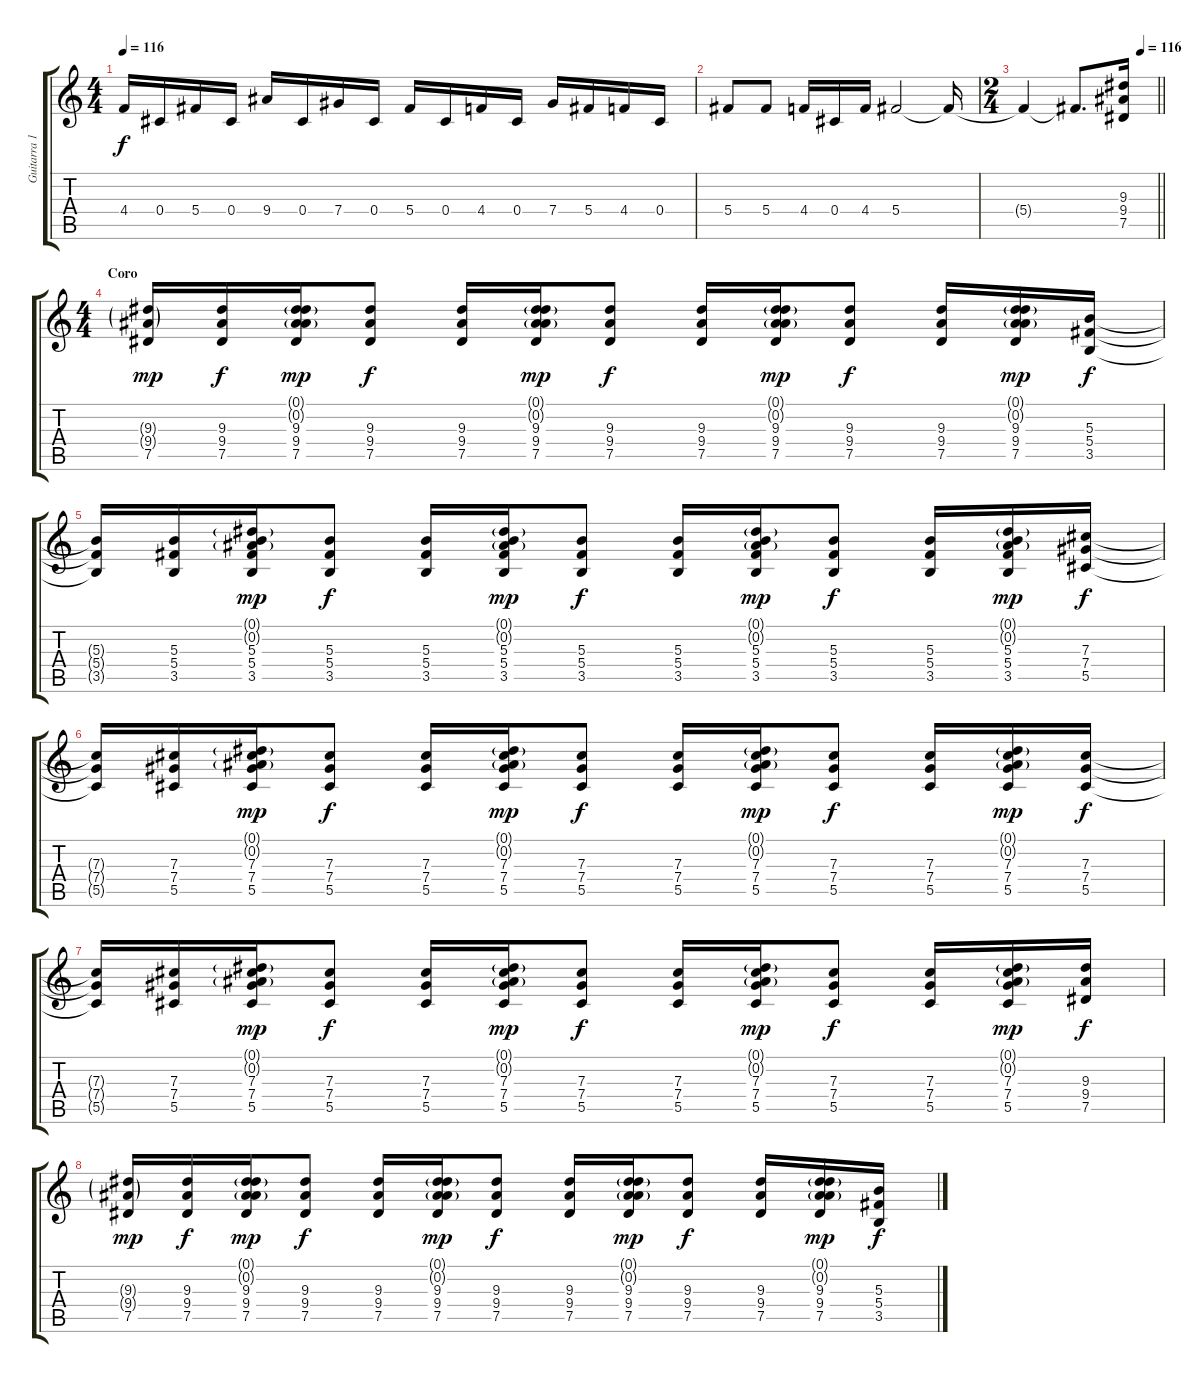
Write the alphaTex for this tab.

\track ("Guitarra 1" "Guitarra 1") {instrument overdrivenguitar}
\staff {score tabs}
\tuning (Eb4 Bb3 Gb3 Db3 Ab2 Eb2) {hide}
\ts (4 4)
\tempo 116
\clef g2
\ks c
4.4.16{dy f} 0.4.16 5.4.16 0.4.16 9.4.16 0.4.16 7.4.16 0.4.16 5.4.16 0.4.16 4.4.16 0.4.16 7.4.16 5.4.16 4.4.16 0.4.16 |
5.4.8 5.4.8 4.4.16 0.4.16 4.4.16 5.4.2 5.4{t}.16 |
\ts (2 4)
\tempo (116 0.875)
\barLineRight lightlight
5.4{t}.4 5.4{t}.8{d} (9.3 9.4 7.5).16 |
\ts (4 4)
\section ("" "Coro")
(9.3{g} 9.4{g} 7.5).16{dy mp} (9.3 9.4 7.5).16{dy f} (0.1{g} 0.2{g} 9.3 9.4 7.5).16{dy mp} (9.3 9.4 7.5).8{dy f} (9.3 9.4 7.5).16 (0.1{g} 0.2{g} 9.3 9.4 7.5).16{dy mp} (9.3 9.4 7.5).8{dy f} (9.3 9.4 7.5).16 (0.1{g} 0.2{g} 9.3 9.4 7.5).16{dy mp} (9.3 9.4 7.5).8{dy f} (9.3 9.4 7.5).16 (0.1{g} 0.2{g} 9.3 9.4 7.5).16{dy mp} (5.3 5.4 3.5).16{dy f} |
(5.3{t} 5.4{t} 3.5{t}).16 (5.3 5.4 3.5).16 (0.1{g} 0.2{g} 5.3 5.4 3.5).16{dy mp} (5.3 5.4 3.5).8{dy f} (5.3 5.4 3.5).16 (0.1{g} 0.2{g} 5.3 5.4 3.5).16{dy mp} (5.3 5.4 3.5).8{dy f} (5.3 5.4 3.5).16 (0.1{g} 0.2{g} 5.3 5.4 3.5).16{dy mp} (5.3 5.4 3.5).8{dy f} (5.3 5.4 3.5).16 (0.1{g} 0.2{g} 5.3 5.4 3.5).16{dy mp} (7.3 7.4 5.5).16{dy f} |
(7.3{t} 7.4{t} 5.5{t}).16 (7.3 7.4 5.5).16 (0.1{g} 0.2{g} 7.3 7.4 5.5).16{dy mp} (7.3 7.4 5.5).8{dy f} (7.3 7.4 5.5).16 (0.1{g} 0.2{g} 7.3 7.4 5.5).16{dy mp} (7.3 7.4 5.5).8{dy f} (7.3 7.4 5.5).16 (0.1{g} 0.2{g} 7.3 7.4 5.5).16{dy mp} (7.3 7.4 5.5).8{dy f} (7.3 7.4 5.5).16 (0.1{g} 0.2{g} 7.3 7.4 5.5).16{dy mp} (7.3 7.4 5.5).16{dy f} |
(7.3{t} 7.4{t} 5.5{t}).16 (7.3 7.4 5.5).16 (0.1{g} 0.2{g} 7.3 7.4 5.5).16{dy mp} (7.3 7.4 5.5).8{dy f} (7.3 7.4 5.5).16 (0.1{g} 0.2{g} 7.3 7.4 5.5).16{dy mp} (7.3 7.4 5.5).8{dy f} (7.3 7.4 5.5).16 (0.1{g} 0.2{g} 7.3 7.4 5.5).16{dy mp} (7.3 7.4 5.5).8{dy f} (7.3 7.4 5.5).16 (0.1{g} 0.2{g} 7.3 7.4 5.5).16{dy mp} (9.3 9.4 7.5).16{dy f} |
(9.3{g} 9.4{g} 7.5).16{dy mp} (9.3 9.4 7.5).16{dy f} (0.1{g} 0.2{g} 9.3 9.4 7.5).16{dy mp} (9.3 9.4 7.5).8{dy f} (9.3 9.4 7.5).16 (0.1{g} 0.2{g} 9.3 9.4 7.5).16{dy mp} (9.3 9.4 7.5).8{dy f} (9.3 9.4 7.5).16 (0.1{g} 0.2{g} 9.3 9.4 7.5).16{dy mp} (9.3 9.4 7.5).8{dy f} (9.3 9.4 7.5).16 (0.1{g} 0.2{g} 9.3 9.4 7.5).16{dy mp} (5.3 5.4 3.5).16{dy f}
